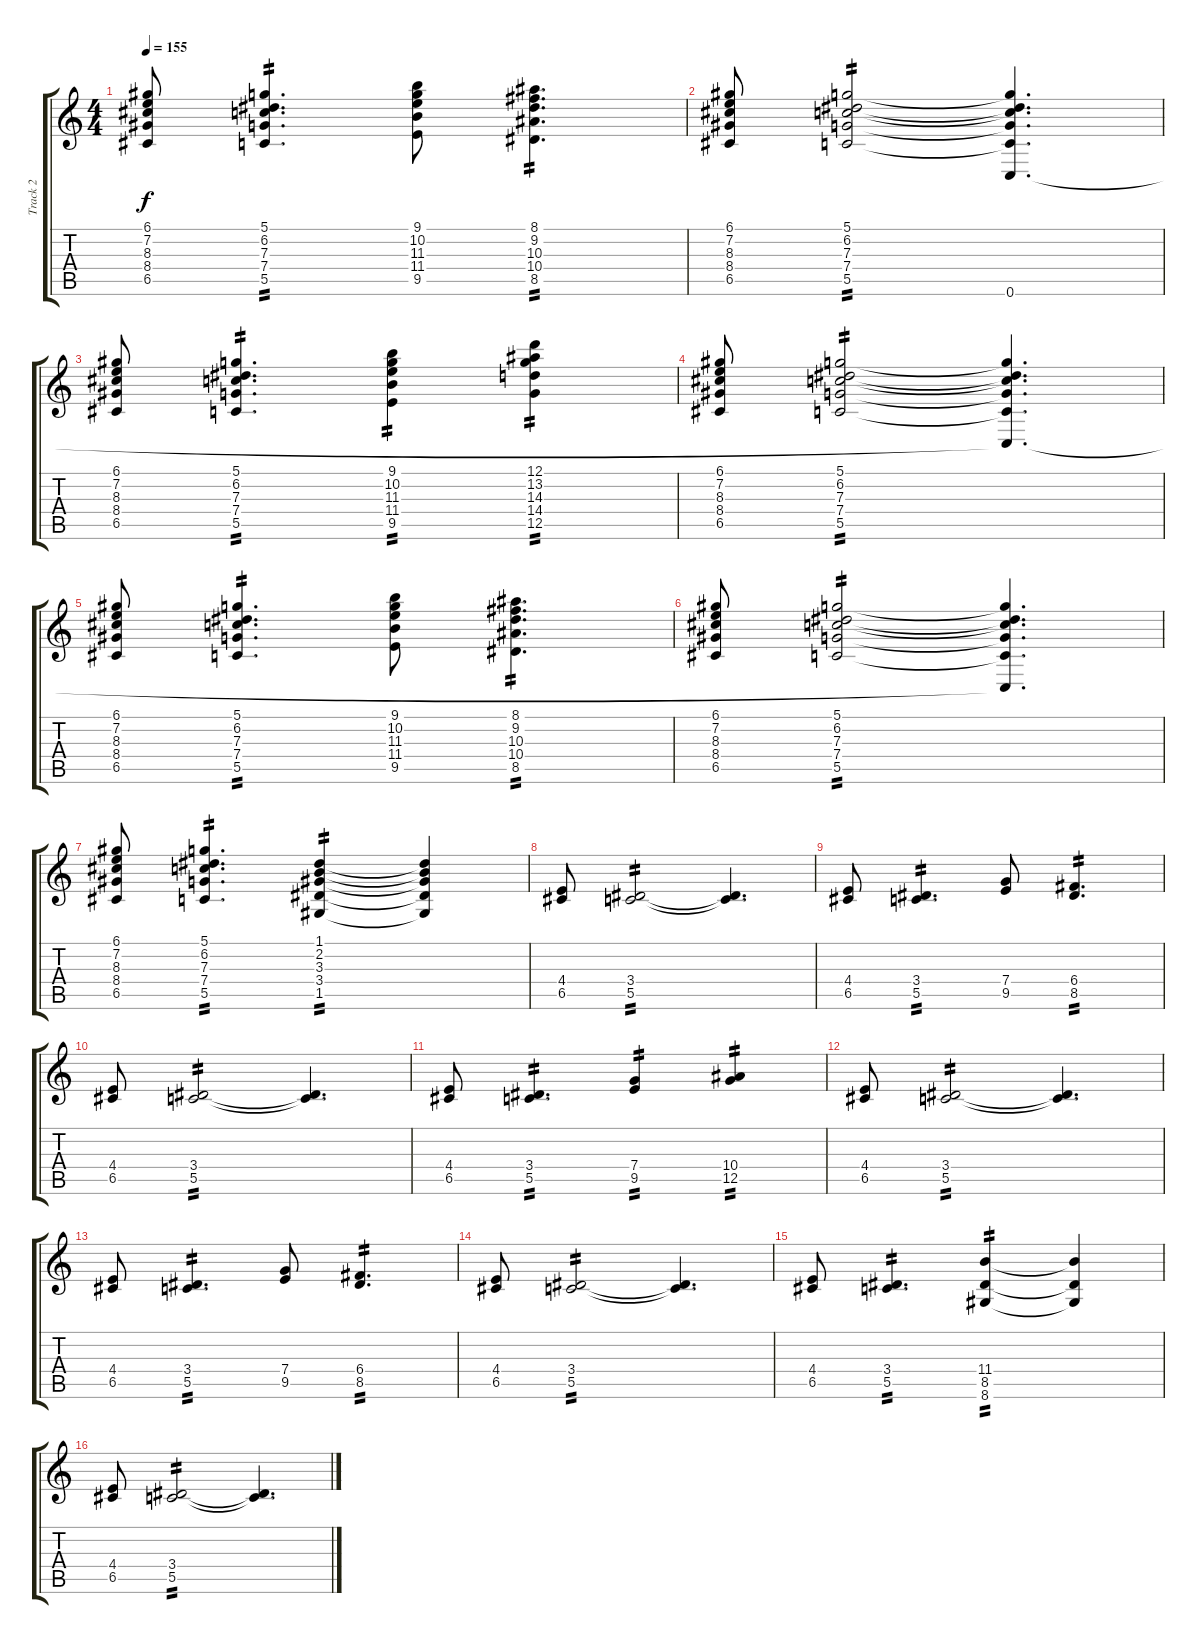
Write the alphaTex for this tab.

\track ("Track 2" "Track 2") {instrument distortionguitar}
\staff {score tabs}
\tuning (D4 A3 F3 C3 G2 C2) {hide}
\ts (4 4)
\tempo 155
\clef g2
\ks c
(6.1 7.2 8.3 8.4 6.5).8{dy f} (5.1 6.2 7.3 7.4 5.5).4{d tp 2} (9.1 10.2 11.3 11.4 9.5).8 (8.1 9.2 10.3 10.4 8.5).4{d tp 2} |
(6.1 7.2 8.3 8.4 6.5).8 (5.1 6.2 7.3 7.4 5.5).2{tp 2} (5.1{t} 6.2{t} 7.3{t} 7.4{t} 5.5{t} 0.6{t}).4{d} |
(6.1 7.2 8.3 8.4 6.5).8 (5.1 6.2 7.3 7.4 5.5).4{d tp 2} (9.1 10.2 11.3 11.4 9.5).4{tp 2} (12.1 13.2 14.3 14.4 12.5).4{tp 2} |
(6.1 7.2 8.3 8.4 6.5).8 (5.1 6.2 7.3 7.4 5.5).2{tp 2} (5.1{t} 6.2{t} 7.3{t} 7.4{t} 5.5{t} 0.6{t}).4{d} |
(6.1 7.2 8.3 8.4 6.5).8 (5.1 6.2 7.3 7.4 5.5).4{d tp 2} (9.1 10.2 11.3 11.4 9.5).8 (8.1 9.2 10.3 10.4 8.5).4{d tp 2} |
(6.1 7.2 8.3 8.4 6.5).8 (5.1 6.2 7.3 7.4 5.5).2{tp 2} (5.1{t} 6.2{t} 7.3{t} 7.4{t} 5.5{t} 0.6{t}).4{d} |
(6.1 7.2 8.3 8.4 6.5).8 (5.1 6.2 7.3 7.4 5.5).4{d tp 2} (1.1 2.2 3.3 3.4 1.5).4{tp 2} (1.1{t} 2.2{t} 3.3{t} 3.4{t} 1.5{t}).4 |
(4.4 6.5).8 (3.4 5.5).2{tp 2} (3.4{t} 5.5{t}).4{d} |
(4.4 6.5).8 (3.4 5.5).4{d tp 2} (7.4 9.5).8 (6.4 8.5).4{d tp 2} |
(4.4 6.5).8 (3.4 5.5).2{tp 2} (3.4{t} 5.5{t}).4{d} |
(4.4 6.5).8 (3.4 5.5).4{d tp 2} (7.4 9.5).4{tp 2} (10.4 12.5).4{tp 2} |
(4.4 6.5).8 (3.4 5.5).2{tp 2} (3.4{t} 5.5{t}).4{d} |
(4.4 6.5).8 (3.4 5.5).4{d tp 2} (7.4 9.5).8 (6.4 8.5).4{d tp 2} |
(4.4 6.5).8 (3.4 5.5).2{tp 2} (3.4{t} 5.5{t}).4{d} |
(4.4 6.5).8 (3.4 5.5).4{d tp 2} (11.4 8.5 8.6).4{tp 2} (11.4{t} 8.5{t} 8.6{t}).4 |
(4.4 6.5).8 (3.4 5.5).2{tp 2} (3.4{t} 5.5{t}).4{d}
